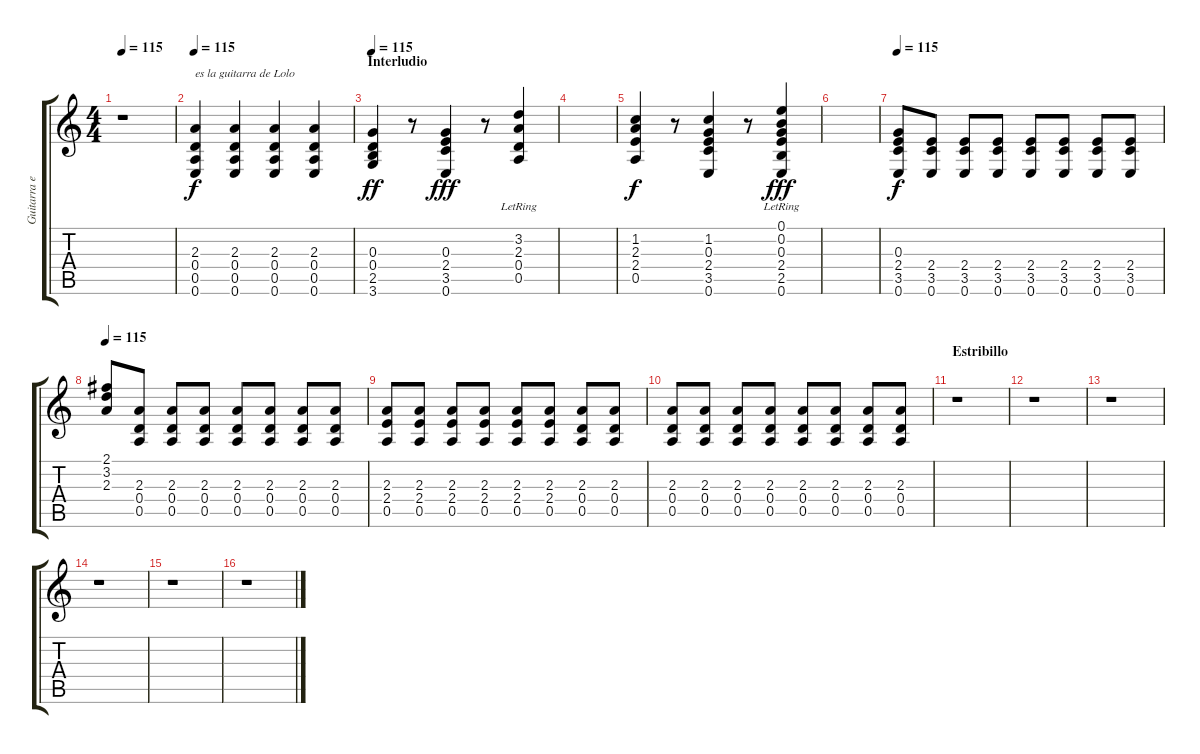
\track ("Guitarra eléctrica" "Guitarra e") {instrument electricguitarclean}
\staff {score tabs}
\tuning (E4 B3 G3 D3 A2 E2) {hide}
\ts (4 4)
\tempo 115
\clef g2
\ks c
r.1{dy f} |
\tempo 115
(2.3 0.4 0.5 0.6).4{txt "es la guitarra de Lolo"} (2.3 0.4 0.5 0.6).4 (2.3 0.4 0.5 0.6).4 (2.3 0.4 0.5 0.6).4 |
\section ("" "Interludio")
\tempo 115
(0.3 0.4 2.5 3.6).4{dy ff volume 7} r.8 (0.3 2.4 3.5 0.6).4{dy fff volume 7} r.8 (3.2 2.3{lr} 0.4{lr} 0.5{lr}).4{volume 7} |
|
(1.2 2.3 2.4 0.5).4{dy f volume 7} r.8 (1.2 0.3 2.4 3.5 0.6).4{volume 7} r.8 (0.1 0.2 0.3{lr} 2.4{lr} 2.5{lr} 0.6{lr}).4{dy fff volume 7} |
|
\tempo 115
(0.3 2.4 3.5 0.6).8{dy f} (2.4 3.5 0.6).8 (2.4 3.5 0.6).8 (2.4 3.5 0.6).8 (2.4 3.5 0.6).8 (2.4 3.5 0.6).8 (2.4 3.5 0.6).8 (2.4 3.5 0.6).8 |
\tempo 115
(2.1 3.2 2.3).8 (2.3 0.4 0.5).8 (2.3 0.4 0.5).8 (2.3 0.4 0.5).8 (2.3 0.4 0.5).8 (2.3 0.4 0.5).8 (2.3 0.4 0.5).8 (2.3 0.4 0.5).8 |
(2.3 2.4 0.5).8 (2.3 2.4 0.5).8 (2.3 2.4 0.5).8 (2.3 2.4 0.5).8 (2.3 2.4 0.5).8 (2.3 2.4 0.5).8 (2.3 0.4 0.5).8 (2.3 0.4 0.5).8 |
(2.3 0.4 0.5).8 (2.3 0.4 0.5).8 (2.3 0.4 0.5).8 (2.3 0.4 0.5).8 (2.3 0.4 0.5).8 (2.3 0.4 0.5).8 (2.3 0.4 0.5).8 (2.3 0.4 0.5).8 |
\section ("" "Estribillo")
r.1 |
r.1 |
r.1 |
r.1 |
r.1 |
r.1
